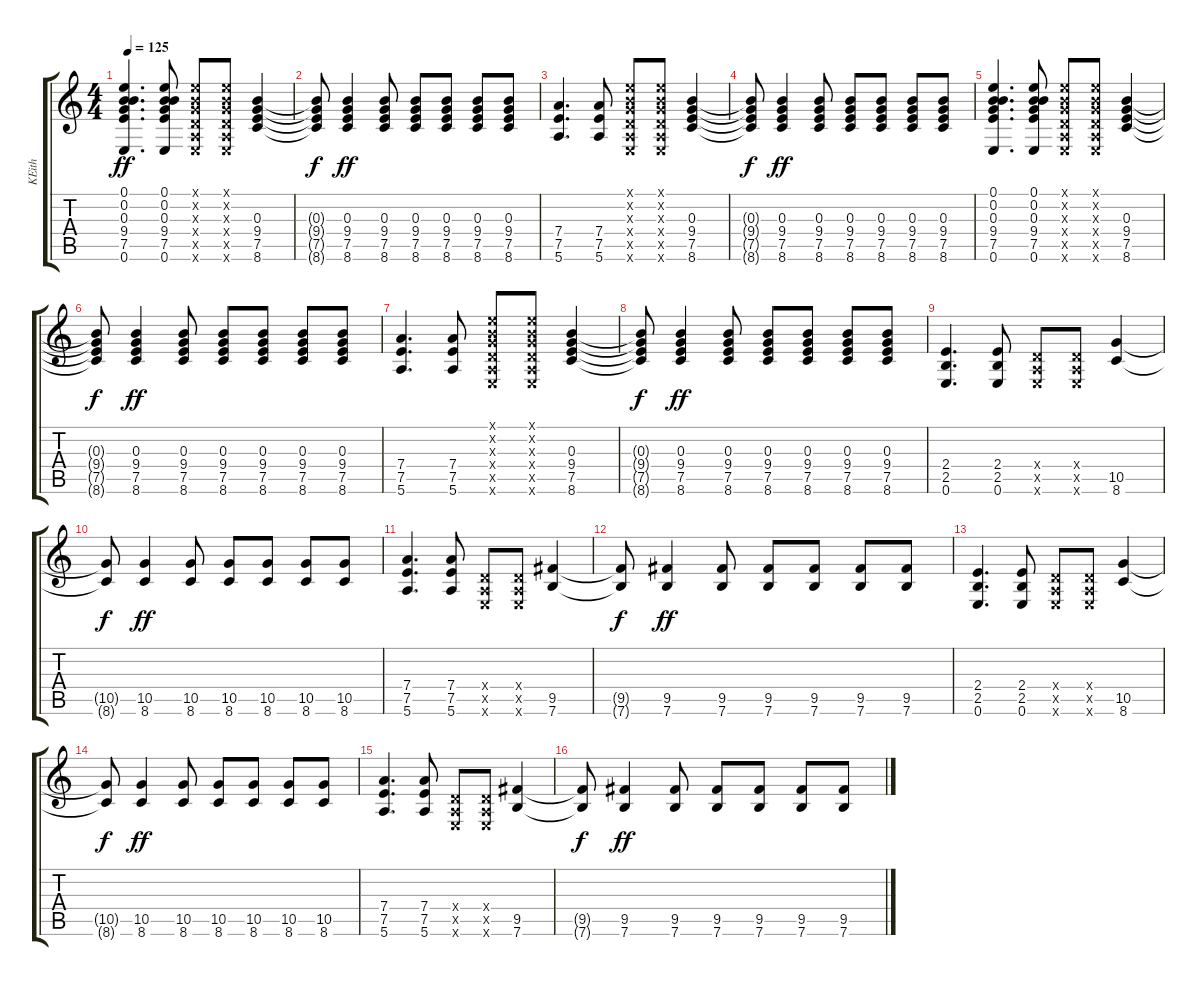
\track ("KEith" "KEith") {instrument distortionguitar}
\staff {score tabs}
\tuning (E4 B3 G3 D3 A2 E2) {hide}
\ts (4 4)
\tempo 125
\clef g2
\ks c
(0.1 0.2 0.3 9.4 7.5 0.6).4{d dy ff} (0.1 0.2 0.3 9.4 7.5 0.6).8 (0.1{x} 0.2{x} 0.3{x} 0.4{x} 0.5{x} 0.6{x}).8 (0.1{x} 0.2{x} 0.3{x} 0.4{x} 0.5{x} 0.6{x}).8 (0.3 9.4 7.5 8.6).4 |
(0.3{t} 9.4{t} 7.5{t} 8.6{t}).8{dy f} (0.3 9.4 7.5 8.6).4{dy ff} (0.3 9.4 7.5 8.6).8 (0.3 9.4 7.5 8.6).8 (0.3 9.4 7.5 8.6).8 (0.3 9.4 7.5 8.6).8 (0.3 9.4 7.5 8.6).8 |
(7.4 7.5 5.6).4{d} (7.4 7.5 5.6).8 (0.1{x} 0.2{x} 0.3{x} 0.4{x} 0.5{x} 0.6{x}).8 (0.1{x} 0.2{x} 0.3{x} 0.4{x} 0.5{x} 0.6{x}).8 (0.3 9.4 7.5 8.6).4 |
(0.3{t} 9.4{t} 7.5{t} 8.6{t}).8{dy f} (0.3 9.4 7.5 8.6).4{dy ff} (0.3 9.4 7.5 8.6).8 (0.3 9.4 7.5 8.6).8 (0.3 9.4 7.5 8.6).8 (0.3 9.4 7.5 8.6).8 (0.3 9.4 7.5 8.6).8 |
(0.1 0.2 0.3 9.4 7.5 0.6).4{d} (0.1 0.2 0.3 9.4 7.5 0.6).8 (0.1{x} 0.2{x} 0.3{x} 0.4{x} 0.5{x} 0.6{x}).8 (0.1{x} 0.2{x} 0.3{x} 0.4{x} 0.5{x} 0.6{x}).8 (0.3 9.4 7.5 8.6).4 |
(0.3{t} 9.4{t} 7.5{t} 8.6{t}).8{dy f} (0.3 9.4 7.5 8.6).4{dy ff} (0.3 9.4 7.5 8.6).8 (0.3 9.4 7.5 8.6).8 (0.3 9.4 7.5 8.6).8 (0.3 9.4 7.5 8.6).8 (0.3 9.4 7.5 8.6).8 |
(7.4 7.5 5.6).4{d} (7.4 7.5 5.6).8 (0.1{x} 0.2{x} 0.3{x} 0.4{x} 0.5{x} 0.6{x}).8 (0.1{x} 0.2{x} 0.3{x} 0.4{x} 0.5{x} 0.6{x}).8 (0.3 9.4 7.5 8.6).4 |
(0.3{t} 9.4{t} 7.5{t} 8.6{t}).8{dy f} (0.3 9.4 7.5 8.6).4{dy ff} (0.3 9.4 7.5 8.6).8 (0.3 9.4 7.5 8.6).8 (0.3 9.4 7.5 8.6).8 (0.3 9.4 7.5 8.6).8 (0.3 9.4 7.5 8.6).8 |
(2.4 2.5 0.6).4{d instrument distortionguitar} (2.4 2.5 0.6).8 (0.4{x} 0.5{x} 0.6{x}).8 (0.4{x} 0.5{x} 0.6{x}).8 (10.5 8.6).4 |
(10.5{t} 8.6{t}).8{dy f} (10.5 8.6).4{dy ff} (10.5 8.6).8 (10.5 8.6).8 (10.5 8.6).8 (10.5 8.6).8 (10.5 8.6).8 |
(7.4 7.5 5.6).4{d} (7.4 7.5 5.6).8 (0.4{x} 0.5{x} 0.6{x}).8 (0.4{x} 0.5{x} 0.6{x}).8 (9.5 7.6).4 |
(9.5{t} 7.6{t}).8{dy f} (9.5 7.6).4{dy ff} (9.5 7.6).8 (9.5 7.6).8 (9.5 7.6).8 (9.5 7.6).8 (9.5 7.6).8 |
(2.4 2.5 0.6).4{d instrument distortionguitar} (2.4 2.5 0.6).8 (0.4{x} 0.5{x} 0.6{x}).8 (0.4{x} 0.5{x} 0.6{x}).8 (10.5 8.6).4 |
(10.5{t} 8.6{t}).8{dy f} (10.5 8.6).4{dy ff} (10.5 8.6).8 (10.5 8.6).8 (10.5 8.6).8 (10.5 8.6).8 (10.5 8.6).8 |
(7.4 7.5 5.6).4{d} (7.4 7.5 5.6).8 (0.4{x} 0.5{x} 0.6{x}).8 (0.4{x} 0.5{x} 0.6{x}).8 (9.5 7.6).4 |
(9.5{t} 7.6{t}).8{dy f} (9.5 7.6).4{dy ff} (9.5 7.6).8 (9.5 7.6).8 (9.5 7.6).8 (9.5 7.6).8 (9.5 7.6).8
